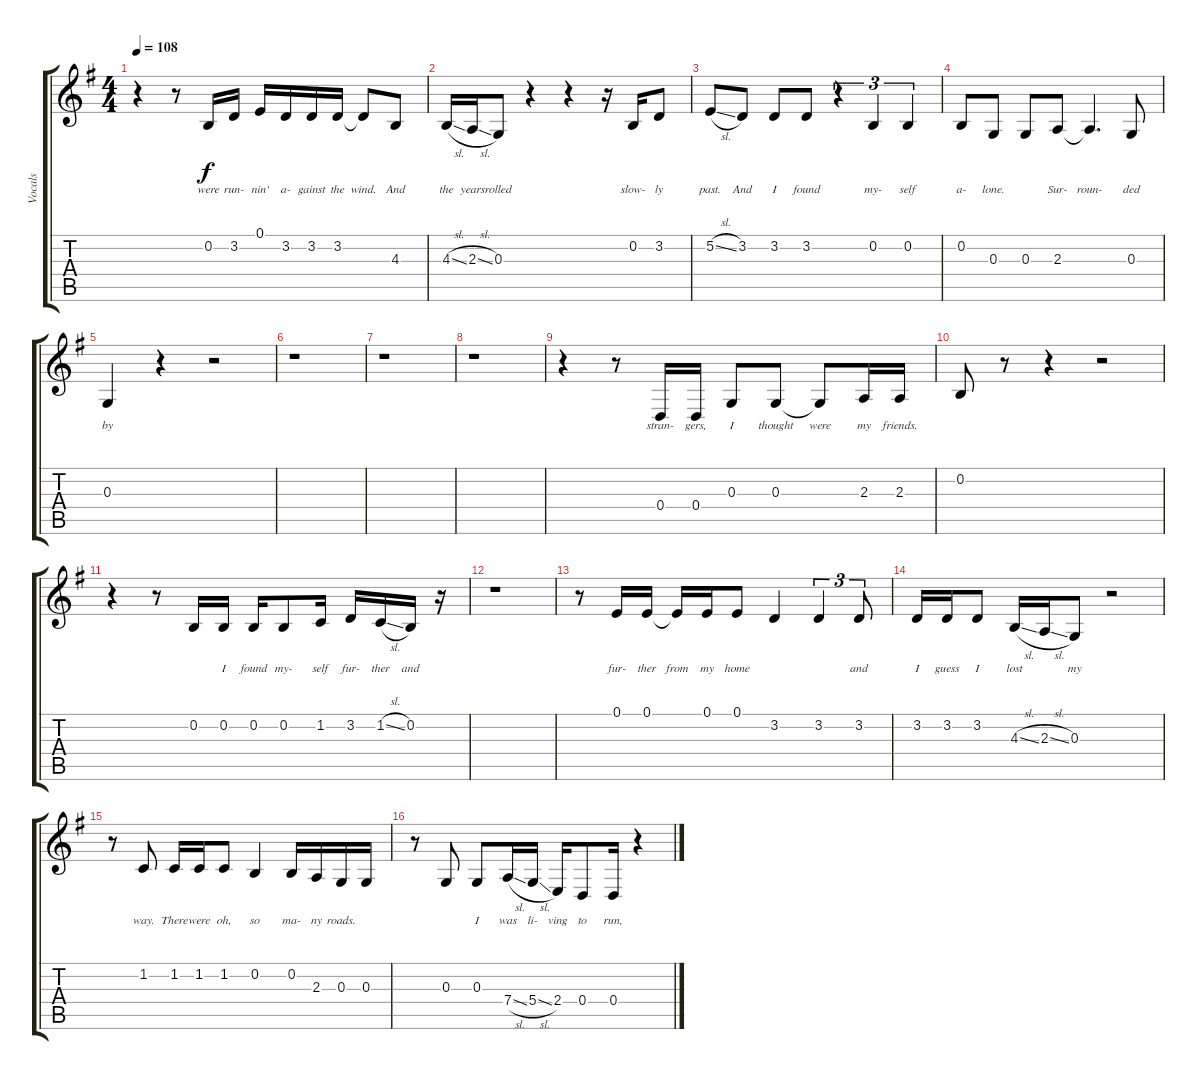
\track ("Vocals" "Vocals") {instrument clarinet}
\staff {score tabs}
\tuning (E4 B3 G3 D3 A2 E2) {hide}
\ts (4 4)
\tempo 108
\clef g2
\ks g
r.4{dy f} r.8 0.2.16{lyrics (0 "were") lyrics (1 "") lyrics (2 "") lyrics (3 "") lyrics (4 "")} 3.2.16{lyrics (0 "run-") lyrics (1 "") lyrics (2 "") lyrics (3 "") lyrics (4 "")} 0.1.16{lyrics (0 "nin'") lyrics (1 "") lyrics (2 "") lyrics (3 "") lyrics (4 "")} 3.2.16{lyrics (0 "a-") lyrics (1 "") lyrics (2 "") lyrics (3 "") lyrics (4 "")} 3.2.16{lyrics (0 "gainst") lyrics (1 "") lyrics (2 "") lyrics (3 "") lyrics (4 "")} 3.2.16{lyrics (0 "the") lyrics (1 "") lyrics (2 "") lyrics (3 "") lyrics (4 "")} 3.2{t}.8{lyrics (0 "wind.") lyrics (1 "") lyrics (2 "") lyrics (3 "") lyrics (4 "")} 4.3.8{lyrics (0 "And") lyrics (1 "") lyrics (2 "") lyrics (3 "") lyrics (4 "")} |
4.3{sl}.16{lyrics (0 "the") lyrics (1 "") lyrics (2 "") lyrics (3 "") lyrics (4 "")} 2.3{sl}.16{lyrics (0 "years") lyrics (1 "") lyrics (2 "") lyrics (3 "") lyrics (4 "")} 0.3.8{lyrics (0 "rolled") lyrics (1 "") lyrics (2 "") lyrics (3 "") lyrics (4 "")} r.4 r.4 r.16 0.2.16{lyrics (0 "slow-") lyrics (1 "") lyrics (2 "") lyrics (3 "") lyrics (4 "")} 3.2.8{lyrics (0 "ly") lyrics (1 "") lyrics (2 "") lyrics (3 "") lyrics (4 "")} |
5.2{sl}.8{lyrics (0 "past.") lyrics (1 "") lyrics (2 "") lyrics (3 "") lyrics (4 "")} 3.2.8{lyrics (0 "And") lyrics (1 "") lyrics (2 "") lyrics (3 "") lyrics (4 "")} 3.2.8{lyrics (0 "I") lyrics (1 "") lyrics (2 "") lyrics (3 "") lyrics (4 "")} 3.2.8{lyrics (0 "found") lyrics (1 "") lyrics (2 "") lyrics (3 "") lyrics (4 "")} r.4{tu (3 2)} 0.2.4{tu (3 2) lyrics (0 "my-") lyrics (1 "") lyrics (2 "") lyrics (3 "") lyrics (4 "")} 0.2.4{tu (3 2) lyrics (0 "self") lyrics (1 "") lyrics (2 "") lyrics (3 "") lyrics (4 "")} |
0.2.8{lyrics (0 "a-") lyrics (1 "") lyrics (2 "") lyrics (3 "") lyrics (4 "")} 0.3.8{lyrics (0 "lone.") lyrics (1 "") lyrics (2 "") lyrics (3 "") lyrics (4 "")} 0.3.8{lyrics (0 "") lyrics (1 "") lyrics (2 "") lyrics (3 "") lyrics (4 "")} 2.3.8{lyrics (0 "Sur-") lyrics (1 "") lyrics (2 "") lyrics (3 "") lyrics (4 "")} 2.3{t}.4{d lyrics (0 "roun-") lyrics (1 "") lyrics (2 "") lyrics (3 "") lyrics (4 "")} 0.3.8{lyrics (0 "ded") lyrics (1 "") lyrics (2 "") lyrics (3 "") lyrics (4 "")} |
0.3.4{lyrics (0 "by") lyrics (1 "") lyrics (2 "") lyrics (3 "") lyrics (4 "")} r.4 r.2 |
r.1 |
r.1 |
r.1 |
r.4 r.8 0.4.16{lyrics (0 "stran-") lyrics (1 "") lyrics (2 "") lyrics (3 "") lyrics (4 "")} 0.4.16{lyrics (0 "gers,") lyrics (1 "") lyrics (2 "") lyrics (3 "") lyrics (4 "")} 0.3.8{lyrics (0 "I") lyrics (1 "") lyrics (2 "") lyrics (3 "") lyrics (4 "")} 0.3.8{lyrics (0 "thought") lyrics (1 "") lyrics (2 "") lyrics (3 "") lyrics (4 "")} 0.3{t}.8{lyrics (0 "were") lyrics (1 "") lyrics (2 "") lyrics (3 "") lyrics (4 "")} 2.3.16{lyrics (0 "my") lyrics (1 "") lyrics (2 "") lyrics (3 "") lyrics (4 "")} 2.3.16{lyrics (0 "friends.") lyrics (1 "") lyrics (2 "") lyrics (3 "") lyrics (4 "")} |
0.2.8{lyrics (0 "") lyrics (1 "") lyrics (2 "") lyrics (3 "") lyrics (4 "")} r.8 r.4 r.2 |
r.4 r.8 0.2.16{lyrics (0 "") lyrics (1 "") lyrics (2 "") lyrics (3 "") lyrics (4 "")} 0.2.16{lyrics (0 "I") lyrics (1 "") lyrics (2 "") lyrics (3 "") lyrics (4 "")} 0.2.16{lyrics (0 "found") lyrics (1 "") lyrics (2 "") lyrics (3 "") lyrics (4 "")} 0.2.8{lyrics (0 "my-") lyrics (1 "") lyrics (2 "") lyrics (3 "") lyrics (4 "")} 1.2.16{lyrics (0 "self") lyrics (1 "") lyrics (2 "") lyrics (3 "") lyrics (4 "")} 3.2.16{lyrics (0 "fur-") lyrics (1 "") lyrics (2 "") lyrics (3 "") lyrics (4 "")} 1.2{sl}.16{lyrics (0 "ther") lyrics (1 "") lyrics (2 "") lyrics (3 "") lyrics (4 "")} 0.2.16{lyrics (0 "and") lyrics (1 "") lyrics (2 "") lyrics (3 "") lyrics (4 "")} r.16 |
r.1 |
r.8 0.1.16{lyrics (0 "fur-") lyrics (1 "") lyrics (2 "") lyrics (3 "") lyrics (4 "")} 0.1.16{lyrics (0 "ther") lyrics (1 "") lyrics (2 "") lyrics (3 "") lyrics (4 "")} 0.1{t}.16{lyrics (0 "from") lyrics (1 "") lyrics (2 "") lyrics (3 "") lyrics (4 "")} 0.1.16{lyrics (0 "my") lyrics (1 "") lyrics (2 "") lyrics (3 "") lyrics (4 "")} 0.1.8{lyrics (0 "home") lyrics (1 "") lyrics (2 "") lyrics (3 "") lyrics (4 "")} 3.2.4{lyrics (0 "") lyrics (1 "") lyrics (2 "") lyrics (3 "") lyrics (4 "")} 3.2.4{tu (3 2) lyrics (0 "") lyrics (1 "") lyrics (2 "") lyrics (3 "") lyrics (4 "")} 3.2.8{tu (3 2) lyrics (0 "and") lyrics (1 "") lyrics (2 "") lyrics (3 "") lyrics (4 "")} |
3.2.16{lyrics (0 "I") lyrics (1 "") lyrics (2 "") lyrics (3 "") lyrics (4 "")} 3.2.16{lyrics (0 "guess") lyrics (1 "") lyrics (2 "") lyrics (3 "") lyrics (4 "")} 3.2.8{lyrics (0 "I") lyrics (1 "") lyrics (2 "") lyrics (3 "") lyrics (4 "")} 4.3{sl}.16{lyrics (0 "lost") lyrics (1 "") lyrics (2 "") lyrics (3 "") lyrics (4 "")} 2.3{sl}.16{lyrics (0 "") lyrics (1 "") lyrics (2 "") lyrics (3 "") lyrics (4 "")} 0.3.8{lyrics (0 "my") lyrics (1 "") lyrics (2 "") lyrics (3 "") lyrics (4 "")} r.2 |
r.8 1.2.8{lyrics (0 "way.") lyrics (1 "") lyrics (2 "") lyrics (3 "") lyrics (4 "")} 1.2.16{lyrics (0 "There") lyrics (1 "") lyrics (2 "") lyrics (3 "") lyrics (4 "")} 1.2.16{lyrics (0 "were") lyrics (1 "") lyrics (2 "") lyrics (3 "") lyrics (4 "")} 1.2.8{lyrics (0 "oh,") lyrics (1 "") lyrics (2 "") lyrics (3 "") lyrics (4 "")} 0.2.4{lyrics (0 "so") lyrics (1 "") lyrics (2 "") lyrics (3 "") lyrics (4 "")} 0.2.16{lyrics (0 "ma-") lyrics (1 "") lyrics (2 "") lyrics (3 "") lyrics (4 "")} 2.3.16{lyrics (0 "ny") lyrics (1 "") lyrics (2 "") lyrics (3 "") lyrics (4 "")} 0.3.16{lyrics (0 "roads.") lyrics (1 "") lyrics (2 "") lyrics (3 "") lyrics (4 "")} 0.3.16{lyrics (0 "") lyrics (1 "") lyrics (2 "") lyrics (3 "") lyrics (4 "")} |
r.8 0.3.8{lyrics (0 "") lyrics (1 "") lyrics (2 "") lyrics (3 "") lyrics (4 "")} 0.3.8{lyrics (0 "I") lyrics (1 "") lyrics (2 "") lyrics (3 "") lyrics (4 "")} 7.4{sl}.16{lyrics (0 "was") lyrics (1 "") lyrics (2 "") lyrics (3 "") lyrics (4 "")} 5.4{sl}.16{lyrics (0 "li-") lyrics (1 "") lyrics (2 "") lyrics (3 "") lyrics (4 "")} 2.4.16{lyrics (0 "ving") lyrics (1 "") lyrics (2 "") lyrics (3 "") lyrics (4 "")} 0.4.8{lyrics (0 "to") lyrics (1 "") lyrics (2 "") lyrics (3 "") lyrics (4 "")} 0.4.16{lyrics (0 "run,") lyrics (1 "") lyrics (2 "") lyrics (3 "") lyrics (4 "")} r.4
